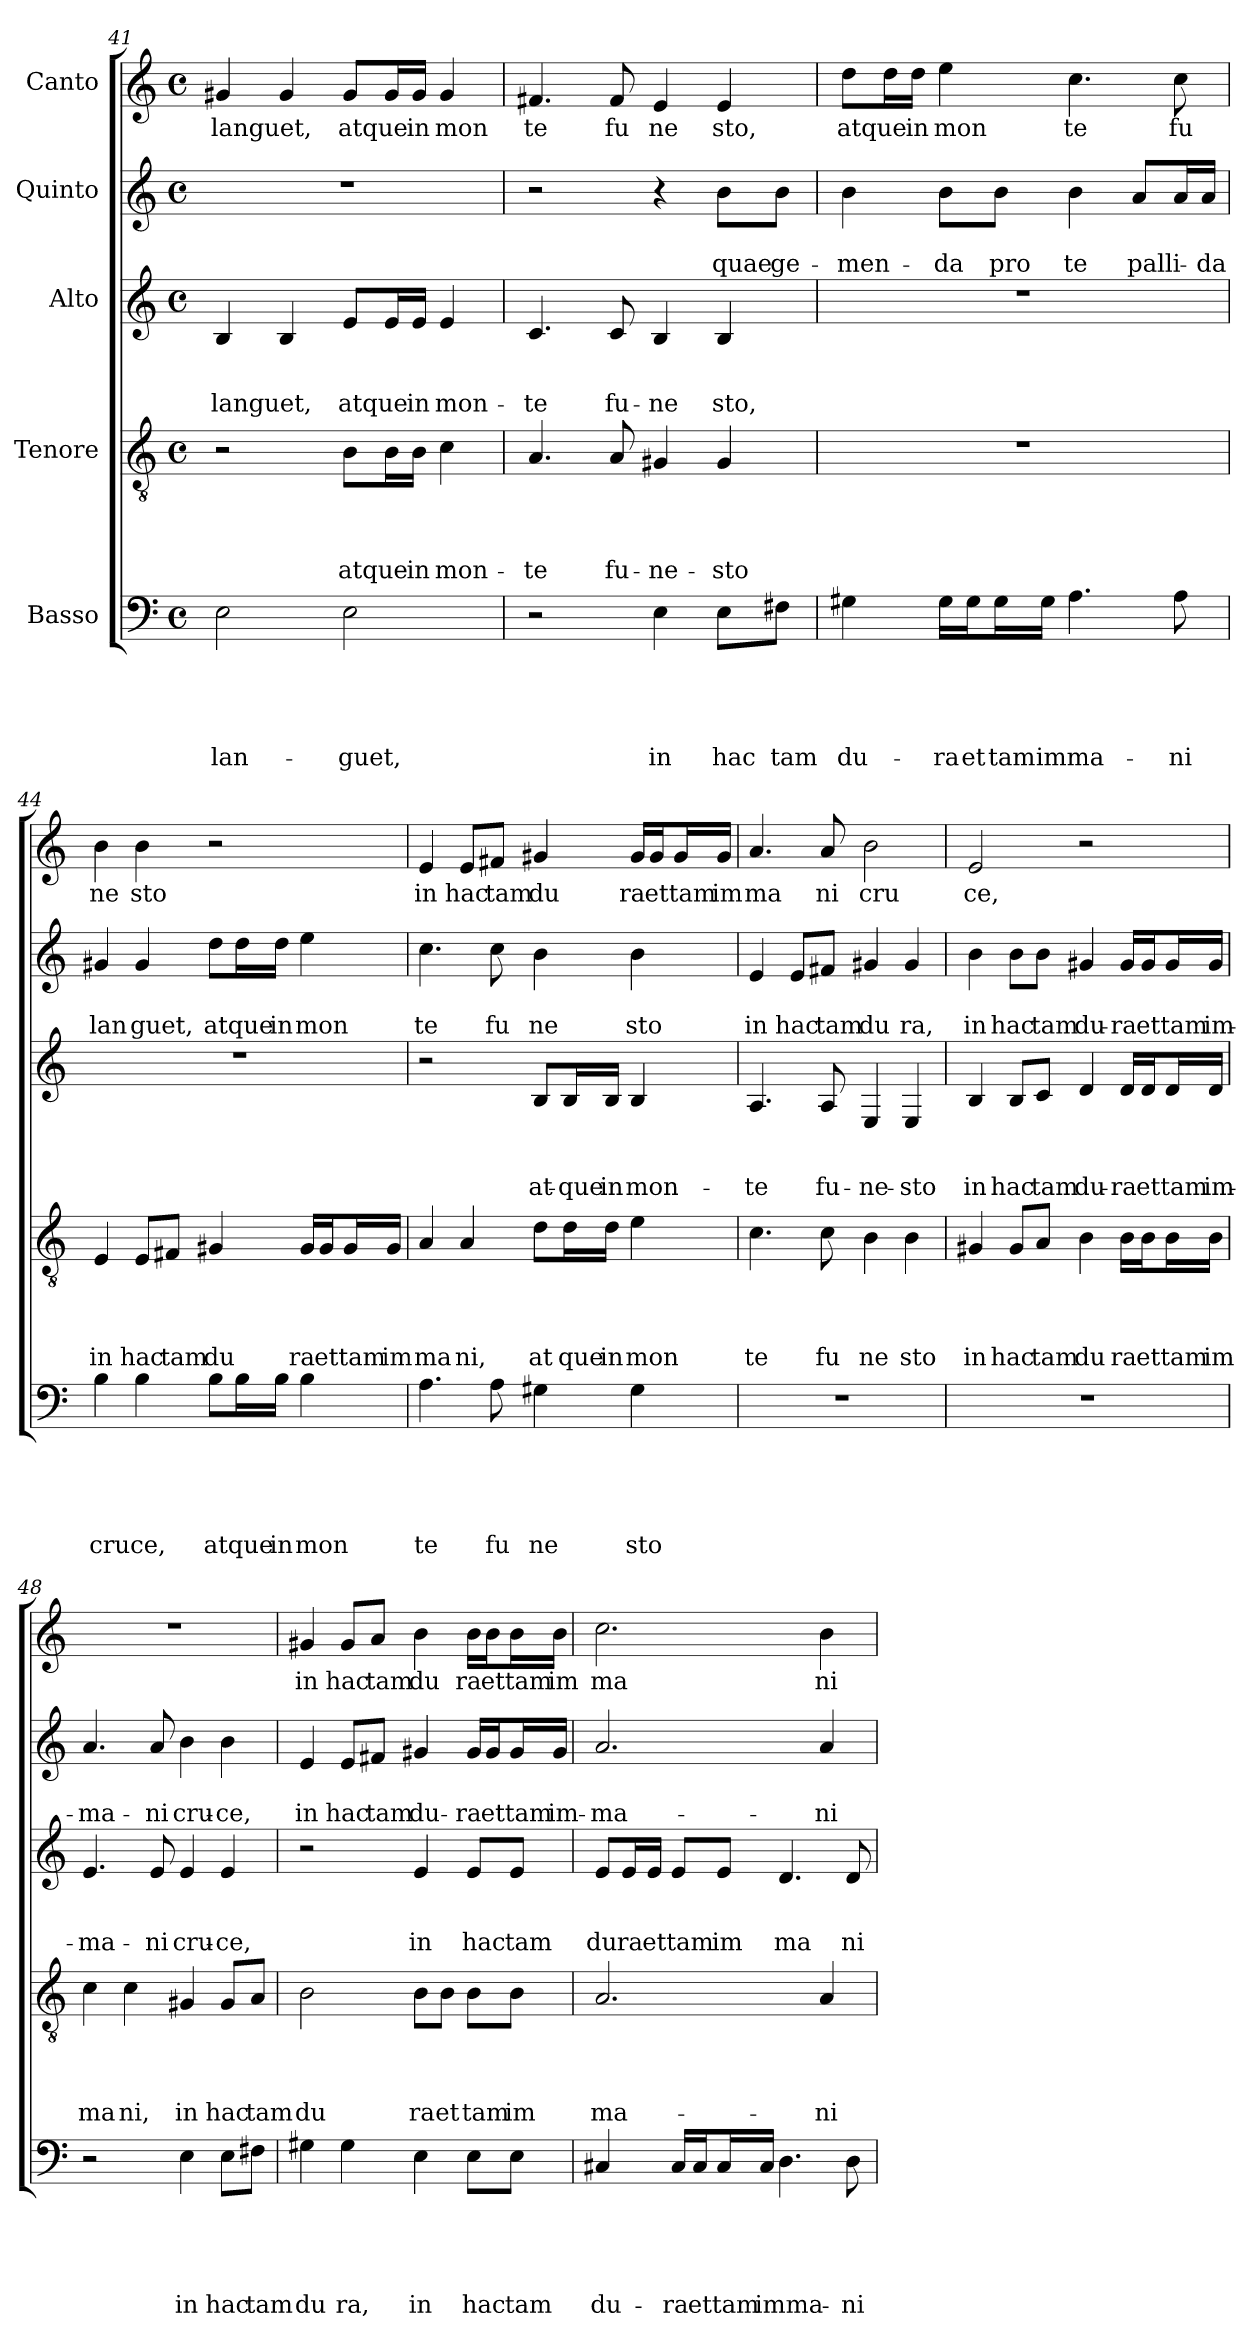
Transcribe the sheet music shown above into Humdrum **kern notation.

**kern	**text	**text	**text	**text	**text	**kern	**text	**text	**text	**text	**kern	**text	**text	**text	**kern	**text	**text	**kern	**text
*part5	*part5	*part5	*part5	*part5	*part5	*part4	*part4	*part4	*part4	*part4	*part3	*part3	*part3	*part3	*part2	*part2	*part2	*part1	*part1
*staff5	*staff5	*staff5	*staff5	*staff5	*staff5	*staff4	*staff4	*staff4	*staff4	*staff4	*staff3	*staff3	*staff3	*staff3	*staff2	*staff2	*staff2	*staff1	*staff1
*I"Basso	*	*	*	*	*	*I"Tenore	*	*	*	*	*I"Alto	*	*	*	*I"Quinto	*	*	*I"Canto	*
*clefF4	*	*	*	*	*	*clefGv2	*	*	*	*	*clefG2	*	*	*	*clefG2	*	*	*clefG2	*
*k[]	*	*	*	*	*	*k[]	*	*	*	*	*k[]	*	*	*	*k[]	*	*	*k[]	*
*C:	*	*	*	*	*	*C:	*	*	*	*	*C:	*	*	*	*C:	*	*	*C:	*
*M4/4	*	*	*	*	*	*M4/4	*	*	*	*	*M4/4	*	*	*	*M4/4	*	*	*M4/4	*
*met(c)	*	*	*	*	*	*met(c)	*	*	*	*	*met(c)	*	*	*	*met(c)	*	*	*met(c)	*
=41	=41	=41	=41	=41	=41	=41	=41	=41	=41	=41	=41	=41	=41	=41	=41	=41	=41	=41	=41
!	!	!	!	!	!LO:LY:b	!	!	!	!	!	!	!	!	!LO:LY:b	!	!	!	!	!LO:LY:b
2E\	.	.	.	.	lan-	2r	.	.	.	.	4B/	.	.	languet,	1r	.	.	4g#X/	languet,
.	.	.	.	.	.	.	.	.	.	.	4B/	.	.	.	.	.	.	4g#/	.
!	!	!	!	!	!LO:LY:b	!	!	!	!	!LO:LY:b	!	!	!	!LO:LY:b	!	!	!	!	!LO:LY:b
2E\	.	.	.	.	-guet,	8B\L	.	.	.	atque	8e/L	.	.	atque	.	.	.	8g#/L	atque
.	.	.	.	.	.	16B\L	.	.	.	.	16e/L	.	.	.	.	.	.	16g#/L	.
!	!	!	!	!	!	!	!	!	!	!LO:LY:b	!	!	!	!LO:LY:b	!	!	!	!	!LO:LY:b
.	.	.	.	.	.	16B\JJ	.	.	.	in	16e/JJ	.	.	in	.	.	.	16g#/JJ	in
!	!	!	!	!	!	!	!	!	!	!LO:LY:b	!	!	!	!LO:LY:b	!	!	!	!	!LO:LY:b
.	.	.	.	.	.	4c\	.	.	.	mon-	4e/	.	.	mon-	.	.	.	4g#/	mon
=42	=42	=42	=42	=42	=42	=42	=42	=42	=42	=42	=42	=42	=42	=42	=42	=42	=42	=42	=42
!	!	!	!	!	!	!	!	!	!	!LO:LY:b	!	!	!	!LO:LY:b	!	!	!	!	!LO:LY:b
2r	.	.	.	.	.	4.A/	.	.	.	-te	4.c/	.	.	-te	2r	.	.	4.f#X/	te
!	!	!	!	!	!	!	!	!	!	!LO:LY:b	!	!	!	!LO:LY:b	!	!	!	!	!LO:LY:b
.	.	.	.	.	.	8A/	.	.	.	fu-	8c/	.	.	fu-	.	.	.	8f#/	fu
!	!	!	!	!	!LO:LY:b	!	!	!	!	!LO:LY:b	!	!	!	!LO:LY:b	!	!	!	!	!LO:LY:b
4E\	.	.	.	.	in	4G#X/	.	.	.	-ne-	4B/	.	.	-ne	4r	.	.	4e/	ne
!	!	!	!	!	!LO:LY:b	!	!	!	!	!LO:LY:b	!	!	!	!LO:LY:b	!	!	!LO:LY:b	!	!LO:LY:b
8E\L	.	.	.	.	hac	4G#/	.	.	.	-sto	4B/	.	.	sto,	8b\L	.	quae	4e/	sto,
!	!	!	!	!	!LO:LY:b	!	!	!	!	!	!	!	!	!	!	!	!LO:LY:b	!	!
8F#X\J	.	.	.	.	tam	.	.	.	.	.	.	.	.	.	8b\J	.	ge-	.	.
=43	=43	=43	=43	=43	=43	=43	=43	=43	=43	=43	=43	=43	=43	=43	=43	=43	=43	=43	=43
!	!	!	!	!	!LO:LY:b	!	!	!	!	!	!	!	!	!	!	!	!LO:LY:b	!	!LO:LY:b
4G#X\	.	.	.	.	du-	1r	.	.	.	.	1r	.	.	.	4b\	.	-men-	8dd\L	atque
.	.	.	.	.	.	.	.	.	.	.	.	.	.	.	.	.	.	16dd\L	.
!	!	!	!	!	!	!	!	!	!	!	!	!	!	!	!	!	!	!	!LO:LY:b
.	.	.	.	.	.	.	.	.	.	.	.	.	.	.	.	.	.	16dd\JJ	in
!	!	!	!	!	!LO:LY:b	!	!	!	!	!	!	!	!	!	!	!	!LO:LY:b	!	!LO:LY:b
16G#\LL	.	.	.	.	-ra	.	.	.	.	.	.	.	.	.	8b\L	.	-da	4ee\	mon
!	!	!	!	!	!LO:LY:b	!	!	!	!	!	!	!	!	!	!	!	!	!	!
16G#\J	.	.	.	.	et	.	.	.	.	.	.	.	.	.	.	.	.	.	.
!	!	!	!	!	!LO:LY:b	!	!	!	!	!	!	!	!	!	!	!	!LO:LY:b	!	!
16G#\L	.	.	.	.	tam	.	.	.	.	.	.	.	.	.	8b\J	.	pro	.	.
!	!	!	!	!	!LO:LY:b	!	!	!	!	!	!	!	!	!	!	!	!	!	!
16G#\JJ	.	.	.	.	imma-	.	.	.	.	.	.	.	.	.	.	.	.	.	.
!	!	!	!	!	!	!	!	!	!	!	!	!	!	!	!	!	!LO:LY:b	!	!LO:LY:b
4.A\	.	.	.	.	.	.	.	.	.	.	.	.	.	.	4b\	.	te	4.cc\	te
!	!	!	!	!	!	!	!	!	!	!	!	!	!	!	!	!	!LO:LY:b	!	!
.	.	.	.	.	.	.	.	.	.	.	.	.	.	.	8a/L	.	palli-	.	.
!	!	!	!	!	!LO:LY:b	!	!	!	!	!	!	!	!	!	!	!	!	!	!LO:LY:b
8A\	.	.	.	.	-ni	.	.	.	.	.	.	.	.	.	16a/L	.	.	8cc\	fu
!	!	!	!	!	!	!	!	!	!	!	!	!	!	!	!	!	!LO:LY:b	!	!
.	.	.	.	.	.	.	.	.	.	.	.	.	.	.	16a/JJ	.	-da	.	.
!!LO:PB:g=z
=44	=44	=44	=44	=44	=44	=44	=44	=44	=44	=44	=44	=44	=44	=44	=44	=44	=44	=44	=44
!	!	!	!	!	!LO:LY:b	!	!	!	!	!LO:LY:b	!	!	!	!	!	!	!LO:LY:b	!	!LO:LY:b
4B\	.	.	.	.	cru	4E/	.	.	.	in	1r	.	.	.	4g#X/	.	lan	4b\	ne
!	!	!	!	!	!LO:LY:b	!	!	!	!	!LO:LY:b	!	!	!	!	!	!	!LO:LY:b	!	!LO:LY:b
4B\	.	.	.	.	ce,	8E/L	.	.	.	hac	.	.	.	.	4g#/	.	guet,	4b\	sto
!	!	!	!	!	!	!	!	!	!	!LO:LY:b	!	!	!	!	!	!	!	!	!
.	.	.	.	.	.	8F#X/J	.	.	.	tam	.	.	.	.	.	.	.	.	.
!	!	!	!	!	!LO:LY:b	!	!	!	!	!LO:LY:b	!	!	!	!	!	!	!LO:LY:b	!	!
8B\L	.	.	.	.	at	4G#X/	.	.	.	du	.	.	.	.	8dd\L	.	at	2r	.
!	!	!	!	!	!LO:LY:b	!	!	!	!	!	!	!	!	!	!	!	!LO:LY:b	!	!
16B\L	.	.	.	.	que	.	.	.	.	.	.	.	.	.	16dd\L	.	que	.	.
!	!	!	!	!	!LO:LY:b	!	!	!	!	!	!	!	!	!	!	!	!LO:LY:b	!	!
16B\JJ	.	.	.	.	in	.	.	.	.	.	.	.	.	.	16dd\JJ	.	in	.	.
!	!	!	!	!	!LO:LY:b	!	!	!	!	!LO:LY:b	!	!	!	!	!	!	!LO:LY:b	!	!
4B\	.	.	.	.	mon	16G#/LL	.	.	.	ra	.	.	.	.	4ee\	.	mon	.	.
!	!	!	!	!	!	!	!	!	!	!LO:LY:b	!	!	!	!	!	!	!	!	!
.	.	.	.	.	.	16G#/J	.	.	.	et	.	.	.	.	.	.	.	.	.
!	!	!	!	!	!	!	!	!	!	!LO:LY:b	!	!	!	!	!	!	!	!	!
.	.	.	.	.	.	16G#/L	.	.	.	tam	.	.	.	.	.	.	.	.	.
!	!	!	!	!	!	!	!	!	!	!LO:LY:b	!	!	!	!	!	!	!	!	!
.	.	.	.	.	.	16G#/JJ	.	.	.	im	.	.	.	.	.	.	.	.	.
=45	=45	=45	=45	=45	=45	=45	=45	=45	=45	=45	=45	=45	=45	=45	=45	=45	=45	=45	=45
!	!	!	!	!	!LO:LY:b	!	!	!	!	!LO:LY:b	!	!	!	!	!	!	!LO:LY:b	!	!LO:LY:b
4.A\	.	.	.	.	te	4A/	.	.	.	ma	2r	.	.	.	4.cc\	.	te	4e/	in
!	!	!	!	!	!	!	!	!	!	!LO:LY:b	!	!	!	!	!	!	!	!	!LO:LY:b
.	.	.	.	.	.	4A/	.	.	.	ni,	.	.	.	.	.	.	.	8e/L	hac
!	!	!	!	!	!LO:LY:b	!	!	!	!	!	!	!	!	!	!	!	!LO:LY:b	!	!LO:LY:b
8A\	.	.	.	.	fu	.	.	.	.	.	.	.	.	.	8cc\	.	fu	8f#X/J	tam
!	!	!	!	!	!LO:LY:b	!	!	!	!	!LO:LY:b	!	!	!	!LO:LY:b	!	!	!LO:LY:b	!	!LO:LY:b
4G#X\	.	.	.	.	ne	8d\L	.	.	.	at	8B/L	.	.	at-	4b\	.	ne	4g#X/	du
!	!	!	!	!	!	!	!	!	!	!LO:LY:b	!	!	!	!LO:LY:b	!	!	!	!	!
.	.	.	.	.	.	16d\L	.	.	.	que	16B/L	.	.	-que	.	.	.	.	.
!	!	!	!	!	!	!	!	!	!	!LO:LY:b	!	!	!	!LO:LY:b	!	!	!	!	!
.	.	.	.	.	.	16d\JJ	.	.	.	in	16B/JJ	.	.	in	.	.	.	.	.
!	!	!	!	!	!LO:LY:b	!	!	!	!	!LO:LY:b	!	!	!	!LO:LY:b	!	!	!LO:LY:b	!	!LO:LY:b
4G#\	.	.	.	.	sto	4e\	.	.	.	mon	4B/	.	.	mon-	4b\	.	sto	16g#/LL	ra
!	!	!	!	!	!	!	!	!	!	!	!	!	!	!	!	!	!	!	!LO:LY:b
.	.	.	.	.	.	.	.	.	.	.	.	.	.	.	.	.	.	16g#/J	et
!	!	!	!	!	!	!	!	!	!	!	!	!	!	!	!	!	!	!	!LO:LY:b
.	.	.	.	.	.	.	.	.	.	.	.	.	.	.	.	.	.	16g#/L	tam
!	!	!	!	!	!	!	!	!	!	!	!	!	!	!	!	!	!	!	!LO:LY:b
.	.	.	.	.	.	.	.	.	.	.	.	.	.	.	.	.	.	16g#/JJ	im
=46	=46	=46	=46	=46	=46	=46	=46	=46	=46	=46	=46	=46	=46	=46	=46	=46	=46	=46	=46
!	!	!	!	!	!	!	!	!	!	!LO:LY:b	!	!	!	!LO:LY:b	!	!	!LO:LY:b	!	!LO:LY:b
1r	.	.	.	.	.	4.c\	.	.	.	te	4.A/	.	.	-te	4e/	.	in	4.a/	ma
!	!	!	!	!	!	!	!	!	!	!	!	!	!	!	!	!	!LO:LY:b	!	!
.	.	.	.	.	.	.	.	.	.	.	.	.	.	.	8e/L	.	hac	.	.
!	!	!	!	!	!	!	!	!	!	!LO:LY:b	!	!	!	!LO:LY:b	!	!	!LO:LY:b	!	!LO:LY:b
.	.	.	.	.	.	8c\	.	.	.	fu	8A/	.	.	fu-	8f#X/J	.	tam	8a/	ni
!	!	!	!	!	!	!	!	!	!	!LO:LY:b	!	!	!	!LO:LY:b	!	!	!LO:LY:b	!	!LO:LY:b
.	.	.	.	.	.	4B\	.	.	.	ne	4E/	.	.	-ne-	4g#X/	.	du	2b\	cru
!	!	!	!	!	!	!	!	!	!	!LO:LY:b	!	!	!	!LO:LY:b	!	!	!LO:LY:b	!	!
.	.	.	.	.	.	4B\	.	.	.	sto	4E/	.	.	-sto	4g#/	.	ra,	.	.
!!LO:LB:g=z
=47	=47	=47	=47	=47	=47	=47	=47	=47	=47	=47	=47	=47	=47	=47	=47	=47	=47	=47	=47
!	!	!	!	!	!	!	!	!	!	!LO:LY:b	!	!	!	!LO:LY:b	!	!	!LO:LY:b	!	!LO:LY:b
1r	.	.	.	.	.	4G#X/	.	.	.	in	4B/	.	.	in	4b\	.	in	2e/	ce,
!	!	!	!	!	!	!	!	!	!	!LO:LY:b	!	!	!	!LO:LY:b	!	!	!LO:LY:b	!	!
.	.	.	.	.	.	8G#/L	.	.	.	hac	8B/L	.	.	hac	8b\L	.	hac	.	.
!	!	!	!	!	!	!	!	!	!	!LO:LY:b	!	!	!	!LO:LY:b	!	!	!LO:LY:b	!	!
.	.	.	.	.	.	8A/J	.	.	.	tam	8c/J	.	.	tam	8b\J	.	tam	.	.
!	!	!	!	!	!	!	!	!	!	!LO:LY:b	!	!	!	!LO:LY:b	!	!	!LO:LY:b	!	!
.	.	.	.	.	.	4B\	.	.	.	du	4d/	.	.	du-	4g#X/	.	du-	2r	.
!	!	!	!	!	!	!	!	!	!	!LO:LY:b	!	!	!	!LO:LY:b	!	!	!LO:LY:b	!	!
.	.	.	.	.	.	16B\LL	.	.	.	ra	16d/LL	.	.	-ra	16g#/LL	.	-ra	.	.
!	!	!	!	!	!	!	!	!	!	!LO:LY:b	!	!	!	!LO:LY:b	!	!	!LO:LY:b	!	!
.	.	.	.	.	.	16B\J	.	.	.	et	16d/J	.	.	et	16g#/J	.	et	.	.
!	!	!	!	!	!	!	!	!	!	!LO:LY:b	!	!	!	!LO:LY:b	!	!	!LO:LY:b	!	!
.	.	.	.	.	.	16B\L	.	.	.	tam	16d/L	.	.	tam	16g#/L	.	tam	.	.
!	!	!	!	!	!	!	!	!	!	!LO:LY:b	!	!	!	!LO:LY:b	!	!	!LO:LY:b	!	!
.	.	.	.	.	.	16B\JJ	.	.	.	im	16d/JJ	.	.	im-	16g#/JJ	.	im-	.	.
=48	=48	=48	=48	=48	=48	=48	=48	=48	=48	=48	=48	=48	=48	=48	=48	=48	=48	=48	=48
!	!	!	!	!	!	!	!	!	!	!LO:LY:b	!	!	!	!LO:LY:b	!	!	!LO:LY:b	!	!
2r	.	.	.	.	.	4c\	.	.	.	ma	4.e/	.	.	-ma-	4.a/	.	-ma-	1r	.
!	!	!	!	!	!	!	!	!	!	!LO:LY:b	!	!	!	!	!	!	!	!	!
.	.	.	.	.	.	4c\	.	.	.	ni,	.	.	.	.	.	.	.	.	.
!	!	!	!	!	!	!	!	!	!	!	!	!	!	!LO:LY:b	!	!	!LO:LY:b	!	!
.	.	.	.	.	.	.	.	.	.	.	8e/	.	.	-ni	8a/	.	-ni	.	.
!	!	!	!	!	!LO:LY:b	!	!	!	!	!LO:LY:b	!	!	!	!LO:LY:b	!	!	!LO:LY:b	!	!
4E\	.	.	.	.	in	4G#X/	.	.	.	in	4e/	.	.	cru-	4b\	.	cru-	.	.
!	!	!	!	!	!LO:LY:b	!	!	!	!	!LO:LY:b	!	!	!	!LO:LY:b	!	!	!LO:LY:b	!	!
8E\L	.	.	.	.	hac	8G#/L	.	.	.	hac	4e/	.	.	-ce,	4b\	.	-ce,	.	.
!	!	!	!	!	!LO:LY:b	!	!	!	!	!LO:LY:b	!	!	!	!	!	!	!	!	!
8F#X\J	.	.	.	.	tam	8A/J	.	.	.	tam	.	.	.	.	.	.	.	.	.
=49	=49	=49	=49	=49	=49	=49	=49	=49	=49	=49	=49	=49	=49	=49	=49	=49	=49	=49	=49
!	!	!	!	!	!LO:LY:b	!	!	!	!	!LO:LY:b	!	!	!	!	!	!	!LO:LY:b	!	!LO:LY:b
4G#X\	.	.	.	.	du	2B\	.	.	.	du	2r	.	.	.	4e/	.	in	4g#X/	in
!	!	!	!	!	!LO:LY:b	!	!	!	!	!	!	!	!	!	!	!	!LO:LY:b	!	!LO:LY:b
4G#\	.	.	.	.	ra,	.	.	.	.	.	.	.	.	.	8e/L	.	hac	8g#/L	hac
!	!	!	!	!	!	!	!	!	!	!	!	!	!	!	!	!	!LO:LY:b	!	!LO:LY:b
.	.	.	.	.	.	.	.	.	.	.	.	.	.	.	8f#X/J	.	tam	8a/J	tam
!	!	!	!	!	!LO:LY:b	!	!	!	!	!LO:LY:b	!	!	!	!LO:LY:b	!	!	!LO:LY:b	!	!LO:LY:b
4E\	.	.	.	.	in	8B\L	.	.	.	ra	4e/	.	.	in	4g#X/	.	du-	4b\	du
!	!	!	!	!	!	!	!	!	!	!LO:LY:b	!	!	!	!	!	!	!	!	!
.	.	.	.	.	.	8B\J	.	.	.	et	.	.	.	.	.	.	.	.	.
!	!	!	!	!	!LO:LY:b	!	!	!	!	!LO:LY:b	!	!	!	!LO:LY:b	!	!	!LO:LY:b	!	!LO:LY:b
8E\L	.	.	.	.	hac	8B\L	.	.	.	tam	8e/L	.	.	hac	16g#/LL	.	-ra	16b\LL	ra
!	!	!	!	!	!	!	!	!	!	!	!	!	!	!	!	!	!LO:LY:b	!	!LO:LY:b
.	.	.	.	.	.	.	.	.	.	.	.	.	.	.	16g#/J	.	et	16b\J	et
!	!	!	!	!	!LO:LY:b	!	!	!	!	!LO:LY:b	!	!	!	!LO:LY:b	!	!	!LO:LY:b	!	!LO:LY:b
8E\J	.	.	.	.	tam	8B\J	.	.	.	im	8e/J	.	.	tam	16g#/L	.	tam	16b\L	tam
!	!	!	!	!	!	!	!	!	!	!	!	!	!	!	!	!	!LO:LY:b	!	!LO:LY:b
.	.	.	.	.	.	.	.	.	.	.	.	.	.	.	16g#/JJ	.	im-	16b\JJ	im
!!LO:LB:g=z
=50	=50	=50	=50	=50	=50	=50	=50	=50	=50	=50	=50	=50	=50	=50	=50	=50	=50	=50	=50
!	!	!	!	!	!LO:LY:b	!	!	!	!	!LO:LY:b	!	!	!	!LO:LY:b	!	!	!LO:LY:b	!	!LO:LY:b
4C#X/	.	.	.	.	du-	2.A/	.	.	.	ma-	8e/L	.	.	du	2.a/	.	-ma-	2.cc\	ma
!	!	!	!	!	!	!	!	!	!	!	!	!	!	!LO:LY:b	!	!	!	!	!
.	.	.	.	.	.	.	.	.	.	.	16e/L	.	.	ra	.	.	.	.	.
!	!	!	!	!	!	!	!	!	!	!	!	!	!	!LO:LY:b	!	!	!	!	!
.	.	.	.	.	.	.	.	.	.	.	16e/JJ	.	.	et	.	.	.	.	.
!	!	!	!	!	!LO:LY:b	!	!	!	!	!	!	!	!	!LO:LY:b	!	!	!	!	!
16C#/LL	.	.	.	.	-ra	.	.	.	.	.	8e/L	.	.	tam	.	.	.	.	.
!	!	!	!	!	!LO:LY:b	!	!	!	!	!	!	!	!	!	!	!	!	!	!
16C#/J	.	.	.	.	et	.	.	.	.	.	.	.	.	.	.	.	.	.	.
!	!	!	!	!	!LO:LY:b	!	!	!	!	!	!	!	!	!LO:LY:b	!	!	!	!	!
16C#/L	.	.	.	.	tam	.	.	.	.	.	8e/J	.	.	im	.	.	.	.	.
!	!	!	!	!	!LO:LY:b	!	!	!	!	!	!	!	!	!	!	!	!	!	!
16C#/JJ	.	.	.	.	imma-	.	.	.	.	.	.	.	.	.	.	.	.	.	.
!	!	!	!	!	!	!	!	!	!	!	!	!	!	!LO:LY:b	!	!	!	!	!
4.D\	.	.	.	.	.	.	.	.	.	.	4.d/	.	.	ma	.	.	.	.	.
!	!	!	!	!	!	!	!	!	!	!LO:LY:b	!	!	!	!	!	!	!LO:LY:b	!	!LO:LY:b
.	.	.	.	.	.	4A/	.	.	.	-ni	.	.	.	.	4a/	.	-ni	4b\	ni
!	!	!	!	!	!LO:LY:b	!	!	!	!	!	!	!	!	!LO:LY:b	!	!	!	!	!
8D\	.	.	.	.	-ni	.	.	.	.	.	8d/	.	.	ni	.	.	.	.	.
=	=	=	=	=	=	=	=	=	=	=	=	=	=	=	=	=	=	=	=
*-	*-	*-	*-	*-	*-	*-	*-	*-	*-	*-	*-	*-	*-	*-	*-	*-	*-	*-	*-
